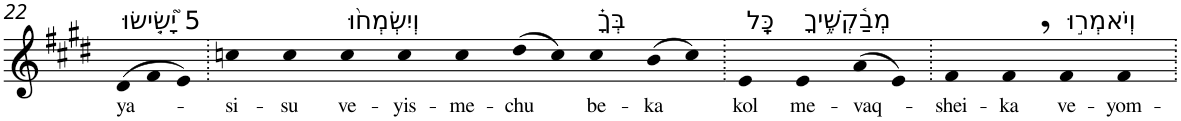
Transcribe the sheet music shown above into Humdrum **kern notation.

**kern	**text
*part1	*part1
*staff1	*staff1
*I"Piano	*
*I'Pno	*
!!LO:PB:g=z
*clefG2	*
*k[f#c#g#d#]	*
*E:	*
*Xtuplet	*
=22	=22
!LO:TX:a:t=5 יָ֘שִׂ֤ישׂוּ	!
!	!LO:LY:b
(>12d#	ya-
12f#	.
12e)	.
=23.	=23.
!	!LO:LY:b
4ccn	-si-
!	!LO:LY:b
4cc	-su
!LO:TX:a:t=וְיִשְׂמְח֨וּ	!
!	!LO:LY:b
4cc	ve-
!	!LO:LY:b
4cc	-yis-
!	!LO:LY:b
4cc	-me-
!	!LO:LY:b
(>8dd#	-chu
8cc)	.
!LO:TX:a:t=בְּךָ֗	!
!	!LO:LY:b
4cc	be-
!	!LO:LY:b
(>8b	-ka
8cc)	.
=24.	=24.
!LO:TX:a:t=כָּֽל	!
!	!LO:LY:b
4e	kol
!LO:TX:a:t=מְבַ֫קְשֶׁ֥יךָ	!
!	!LO:LY:b
4e	me-
!	!LO:LY:b
(>8a	-vaq-
8e)	.
=25.	=25.
!	!LO:LY:b
4f#	-shei-
!	!LO:LY:b
4f#,	-ka
!LO:TX:a:t=וְיֹאמְר֣וּ	!
!	!LO:LY:b
4f#	ve-
!	!LO:LY:b
4f#	-yom-
=.	=.
*-	*-
